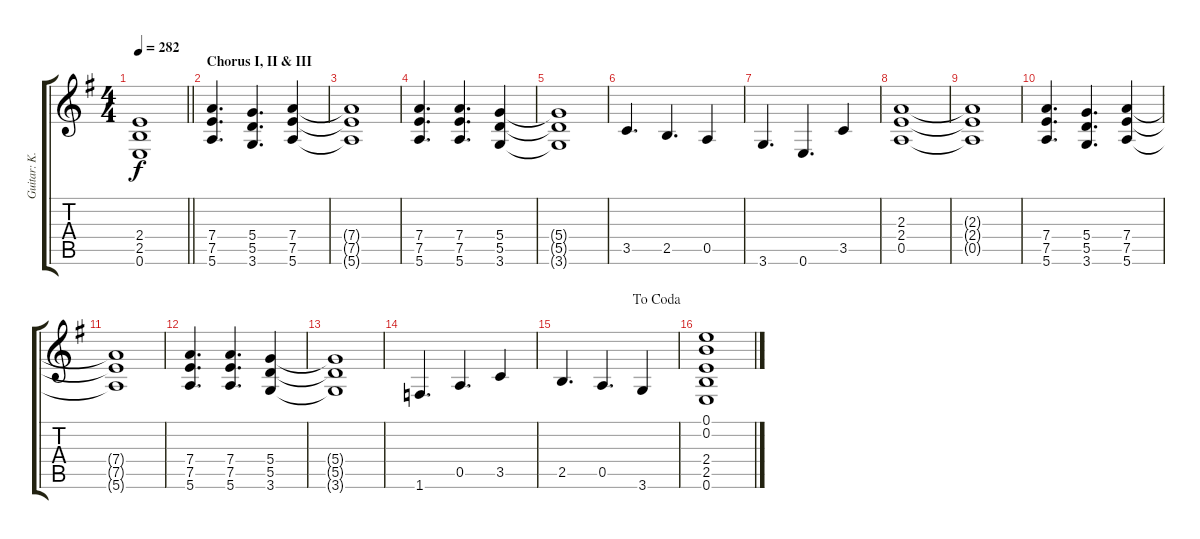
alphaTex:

\track ("Guitar: K.K." "Guitar: K.") {instrument overdrivenguitar}
\staff {score tabs}
\tuning (E4 B3 G3 D3 A2 E2) {hide}
\ts (4 4)
\tempo 282
\clef g2
\barLineRight lightlight
\ks g
(2.4{t} 2.5{t} 0.6{t}).1{dy f} |
\section ("" "Chorus I, II & III")
(7.4 7.5 5.6).4{d} (5.4 5.5 3.6).4{d} (7.4 7.5 5.6).4 |
(7.4{t} 7.5{t} 5.6{t}).1 |
(7.4 7.5 5.6).4{d} (7.4 7.5 5.6).4{d} (5.4 5.5 3.6).4 |
(5.4{t} 5.5{t} 3.6{t}).1 |
3.5.4{d} 2.5.4{d} 0.5.4 |
3.6.4{d} 0.6.4{d} 3.5.4 |
(2.3 2.4 0.5).1 |
(2.3{t} 2.4{t} 0.5{t}).1 |
(7.4 7.5 5.6).4{d} (5.4 5.5 3.6).4{d} (7.4 7.5 5.6).4 |
(7.4{t} 7.5{t} 5.6{t}).1 |
(7.4 7.5 5.6).4{d} (7.4 7.5 5.6).4{d} (5.4 5.5 3.6).4 |
(5.4{t} 5.5{t} 3.6{t}).1 |
1.6.4{d} 0.5.4{d} 3.5.4 |
\jump dacoda
2.5.4{d} 0.5.4{d} 3.6.4 |
(0.1 0.2 2.4 2.5 0.6).1
